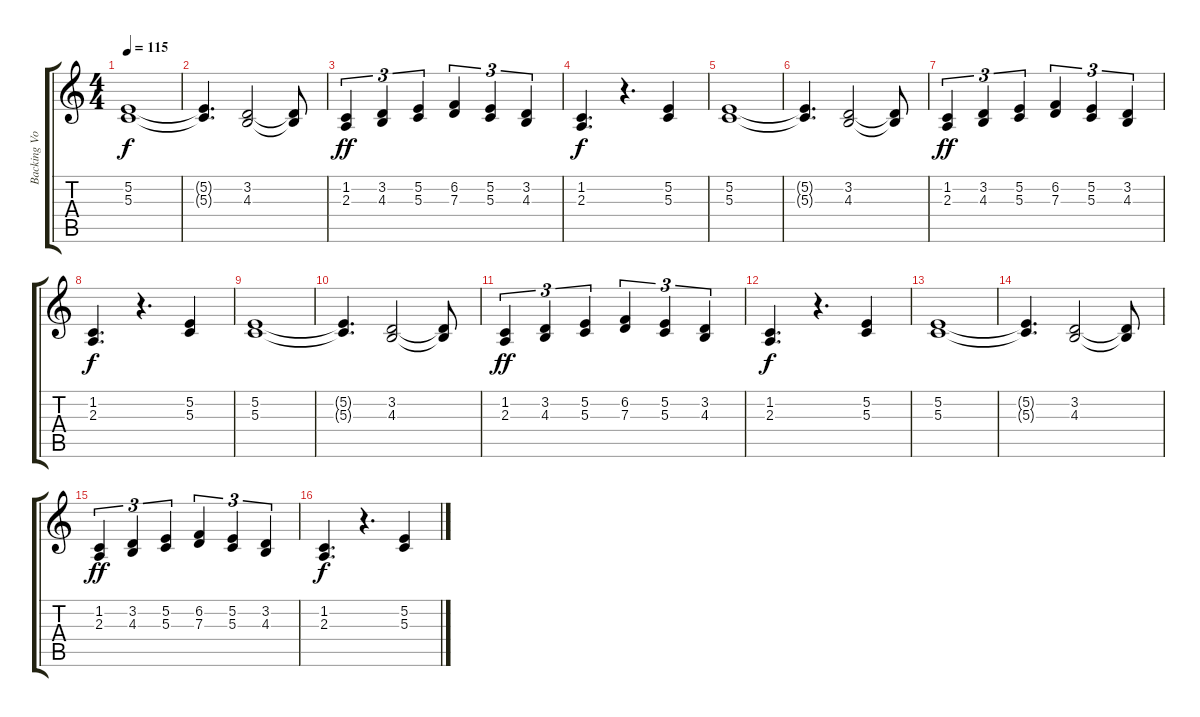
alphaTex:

\track ("Backing Vocals" "Backing Vo") {instrument pad4choir}
\staff {score tabs}
\tuning (E4 B3 G3 D3 A2 E2) {hide}
\ts (4 4)
\tempo 115
\clef g2
\ks c
(5.2 5.3).1{dy f} |
(5.2{t} 5.3{t}).4{d} (3.2 4.3).2 (3.2{t} 4.3{t}).8 |
(1.2 2.3).4{tu (3 2) dy ff} (3.2 4.3).4{tu (3 2)} (5.2 5.3).4{tu (3 2)} (6.2 7.3).4{tu (3 2)} (5.2 5.3).4{tu (3 2)} (3.2 4.3).4{tu (3 2)} |
(1.2 2.3).4{d dy f} r.4{d} (5.2 5.3).4 |
(5.2 5.3).1 |
(5.2{t} 5.3{t}).4{d} (3.2 4.3).2 (3.2{t} 4.3{t}).8 |
(1.2 2.3).4{tu (3 2) dy ff} (3.2 4.3).4{tu (3 2)} (5.2 5.3).4{tu (3 2)} (6.2 7.3).4{tu (3 2)} (5.2 5.3).4{tu (3 2)} (3.2 4.3).4{tu (3 2)} |
(1.2 2.3).4{d dy f} r.4{d} (5.2 5.3).4 |
(5.2 5.3).1 |
(5.2{t} 5.3{t}).4{d} (3.2 4.3).2 (3.2{t} 4.3{t}).8 |
(1.2 2.3).4{tu (3 2) dy ff} (3.2 4.3).4{tu (3 2)} (5.2 5.3).4{tu (3 2)} (6.2 7.3).4{tu (3 2)} (5.2 5.3).4{tu (3 2)} (3.2 4.3).4{tu (3 2)} |
(1.2 2.3).4{d dy f} r.4{d} (5.2 5.3).4 |
(5.2 5.3).1 |
(5.2{t} 5.3{t}).4{d} (3.2 4.3).2 (3.2{t} 4.3{t}).8 |
(1.2 2.3).4{tu (3 2) dy ff} (3.2 4.3).4{tu (3 2)} (5.2 5.3).4{tu (3 2)} (6.2 7.3).4{tu (3 2)} (5.2 5.3).4{tu (3 2)} (3.2 4.3).4{tu (3 2)} |
(1.2 2.3).4{d dy f} r.4{d} (5.2 5.3).4
